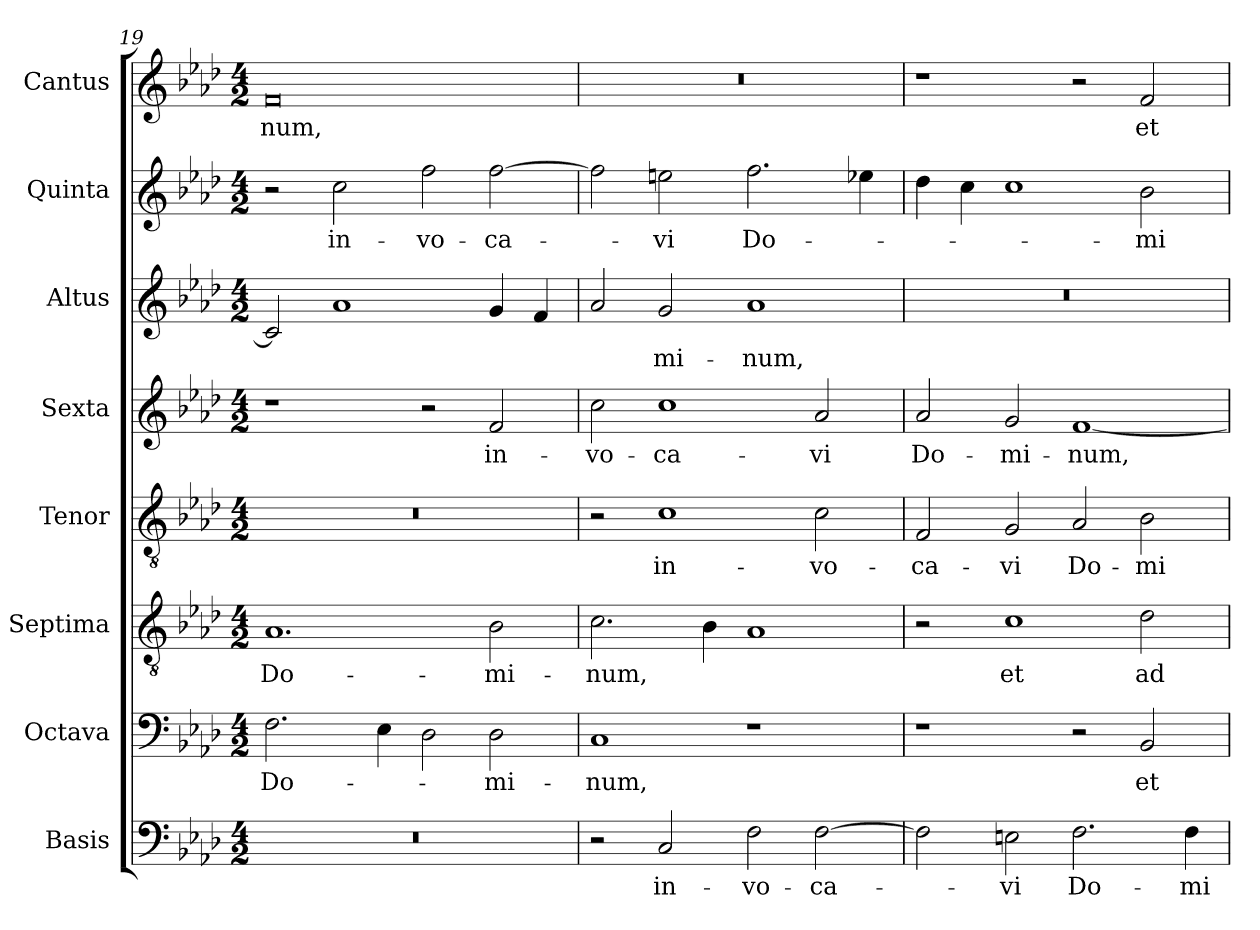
**kern	**text	**kern	**text	**kern	**text	**kern	**text	**kern	**text	**kern	**text	**kern	**text	**kern	**text
*part8	*part8	*part7	*part7	*part6	*part6	*part5	*part5	*part4	*part4	*part3	*part3	*part2	*part2	*part1	*part1
*staff8	*staff8	*staff7	*staff7	*staff6	*staff6	*staff5	*staff5	*staff4	*staff4	*staff3	*staff3	*staff2	*staff2	*staff1	*staff1
*I"Basis	*	*I"Octava	*	*I"Septima	*	*I"Tenor	*	*I"Sexta	*	*I"Altus	*	*I"Quinta	*	*I"Cantus	*
*I'B	*	*	*	*	*	*I'T	*	*	*	*I'A	*	*	*	*I'C	*
*clefF4	*	*clefF4	*	*clefGv2	*	*clefGv2	*	*clefG2	*	*clefG2	*	*clefG2	*	*clefG2	*
*k[b-e-a-d-]	*	*k[b-e-a-d-]	*	*k[b-e-a-d-]	*	*k[b-e-a-d-]	*	*k[b-e-a-d-]	*	*k[b-e-a-d-]	*	*k[b-e-a-d-]	*	*k[b-e-a-d-]	*
*A-:	*	*A-:	*	*A-:	*	*A-:	*	*A-:	*	*A-:	*	*A-:	*	*A-:	*
*M4/2	*	*M4/2	*	*M4/2	*	*M4/2	*	*M4/2	*	*M4/2	*	*M4/2	*	*M4/2	*
=19	=19	=19	=19	=19	=19	=19	=19	=19	=19	=19	=19	=19	=19	=19	=19
!	!	!	!LO:LY:b	!	!LO:LY:b	!	!	!	!	!	!	!	!	!	!LO:LY:b
0r	.	2.F\	Do-	1.A-	Do-	0r	.	1r	.	2c/]	.	2r	.	0f	-num,
!	!	!	!	!	!	!	!	!	!	!	!	!	!LO:LY:b	!	!
.	.	.	.	.	.	.	.	.	.	1a-	.	2cc\	in-	.	.
.	.	4E-\	.	.	.	.	.	.	.	.	.	.	.	.	.
!	!	!	!	!	!	!	!	!	!	!	!	!	!LO:LY:b	!	!
.	.	2D-\	.	.	.	.	.	2r	.	.	.	2ff\	-vo-	.	.
!	!	!	!LO:LY:b	!	!LO:LY:b	!	!	!	!LO:LY:b	!	!	!	!LO:LY:b	!	!
.	.	2D-\	-mi-	2B-\	-mi-	.	.	2f/	in-	4g/	.	[2ff\	-ca-	.	.
.	.	.	.	.	.	.	.	.	.	4f/	.	.	.	.	.
=20	=20	=20	=20	=20	=20	=20	=20	=20	=20	=20	=20	=20	=20	=20	=20
!	!	!	!LO:LY:b	!	!LO:LY:b	!	!	!	!LO:LY:b	!	!	!	!	!	!
2r	.	1C	-num,	2.c\	-num,	2r	.	2cc\	-vo-	2a-/	.	2ff\]	.	0r	.
!	!LO:LY:b	!	!	!	!	!	!LO:LY:b	!	!LO:LY:b	!	!LO:LY:b	!	!LO:LY:b	!	!
2C/	in-	.	.	.	.	1c	in-	1cc	-ca-	2g/	-mi-	2een\	-vi	.	.
.	.	.	.	4B-\	.	.	.	.	.	.	.	.	.	.	.
!	!LO:LY:b	!	!	!	!	!	!	!	!	!	!LO:LY:b	!	!LO:LY:b	!	!
2F\	-vo-	1r	.	1A-	.	.	.	.	.	1a-	-num,	2.ff\	Do-	.	.
!	!LO:LY:b	!	!	!	!	!	!LO:LY:b	!	!LO:LY:b	!	!	!	!	!	!
[2F\	-ca-	.	.	.	.	2c\	-vo-	2a-/	-vi	.	.	.	.	.	.
.	.	.	.	.	.	.	.	.	.	.	.	4ee-X\	.	.	.
=21	=21	=21	=21	=21	=21	=21	=21	=21	=21	=21	=21	=21	=21	=21	=21
!	!	!	!	!	!	!	!LO:LY:b	!	!LO:LY:b	!	!	!	!	!	!
2F\]	.	1r	.	2r	.	2F/	-ca-	2a-/	Do-	0r	.	4dd-\	.	1r	.
.	.	.	.	.	.	.	.	.	.	.	.	4cc\	.	.	.
!	!LO:LY:b	!	!	!	!LO:LY:b	!	!LO:LY:b	!	!LO:LY:b	!	!	!	!	!	!
2En\	-vi	.	.	1c	et	2G/	-vi	2g/	-mi-	.	.	1cc	.	.	.
!	!LO:LY:b	!	!	!	!	!	!LO:LY:b	!	!LO:LY:b	!	!	!	!	!	!
2.F\	Do-	2r	.	.	.	2A-/	Do-	[1f	-num,	.	.	.	.	2r	.
!	!	!	!LO:LY:b	!	!LO:LY:b	!	!LO:LY:b	!	!	!	!	!	!LO:LY:b	!	!LO:LY:b
.	.	2BB-/	et	2d-\	ad	2B-\	-mi-	.	.	.	.	2b-\	-mi-	2f/	et
!	!LO:LY:b	!	!	!	!	!	!	!	!	!	!	!	!	!	!
4F\	-mi-	.	.	.	.	.	.	.	.	.	.	.	.	.	.
=	=	=	=	=	=	=	=	=	=	=	=	=	=	=	=
*-	*-	*-	*-	*-	*-	*-	*-	*-	*-	*-	*-	*-	*-	*-	*-
